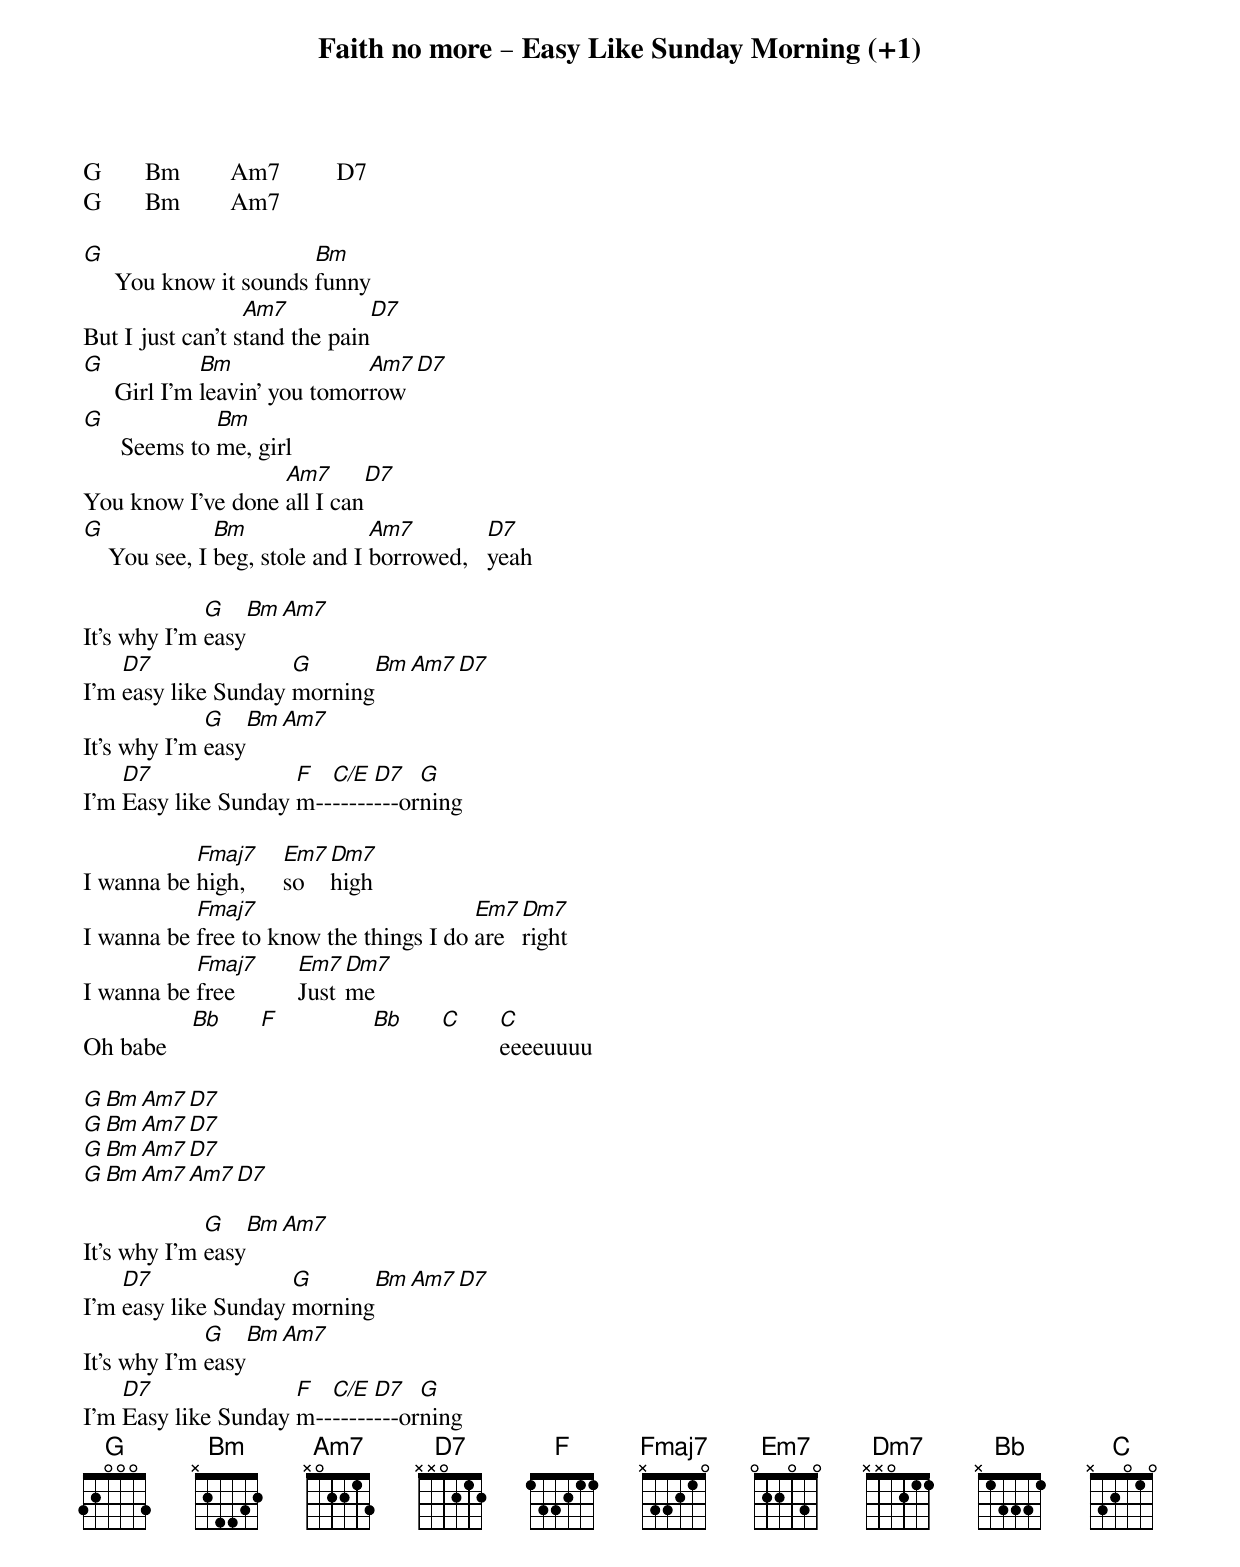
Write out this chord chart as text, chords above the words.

Faith no more – Easy Like Sunday Morning (+1)

G       Bm        Am7         D7
G       Bm        Am7

G                       Bm
     You know it sounds funny
                  Am7             D7
But I just can't stand the pain
G             Bm               Am7     D7
     Girl I'm leavin' you tomorrow
G              Bm
      Seems to me, girl
                   Am7          D7
You know I've done all I can
G              Bm               Am7         D7
    You see, I beg, stole and I borrowed,   yeah

             G       Bm     Am7
It's why I'm easy
    D7               G        Bm     Am7     D7
I'm easy like Sunday morning
             G       Bm     Am7
It's why I'm easy
    D7               F  C/E  D7   G
I'm Easy like Sunday m----------orning

           Fmaj7      Em7  Dm7
I wanna be high,      so   high
           Fmaj7                        Em7 Dm7
I wanna be free to know the things I do are right
           Fmaj7         Em7  Dm7
I wanna be free          Just me
           Bb    F              Bb    C     C
Oh babe                                     eeeeuuuu

G       Bm        Am7         D7
G       Bm        Am7         D7
G       Bm        Am7         D7
G       Bm        Am7        Am7      D7

             G       Bm     Am7
It's why I'm easy
    D7               G        Bm     Am7     D7
I'm easy like Sunday morning
             G       Bm     Am7
It's why I'm easy
    D7               F  C/E  D7   G
I'm Easy like Sunday m----------orning
